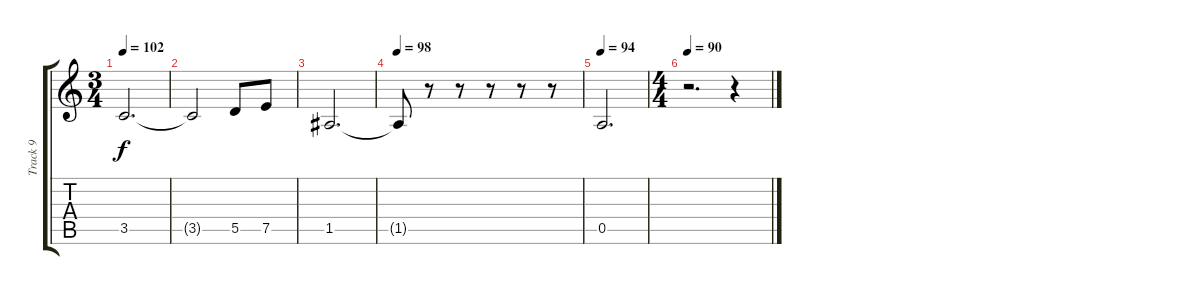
\track ("Track 9" "Track 9") {instrument electricguitarjazz}
\staff {score tabs}
\tuning (E4 B3 G3 D3 A2 E2) {hide}
\ts (3 4)
\tempo 102
\clef g2
\ks c
3.5.2{d dy f} |
3.5{t}.2 5.5.8 7.5.8 |
1.5.2{d} |
\tempo 98
1.5{t}.8 r.8 r.8 r.8 r.8 r.8 |
\tempo 94
0.5.2{d} |
\ts (4 4)
\tempo 90
r.2{d} r.4
